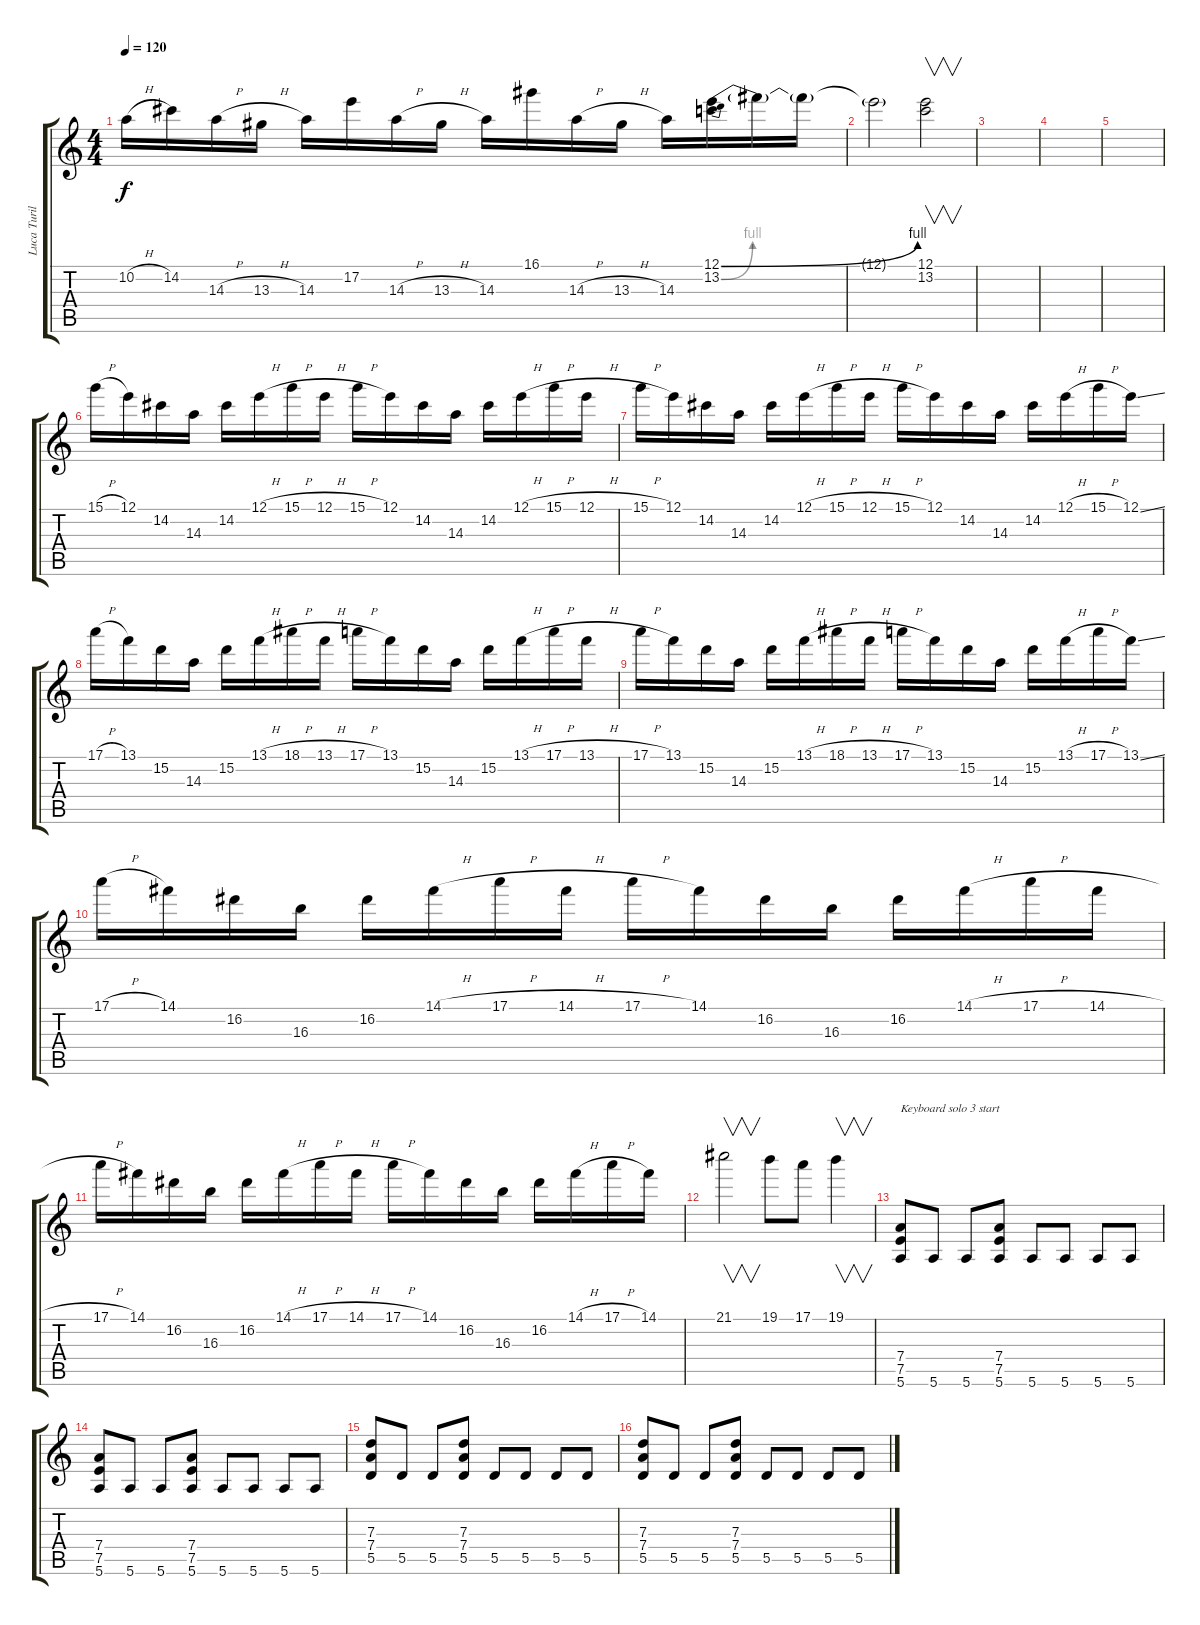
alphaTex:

\track ("Luca Turilli" "Luca Turil") {instrument overdrivenguitar}
\staff {score tabs}
\tuning (E4 B3 G3 D3 A2 E2) {hide}
\ts (4 4)
\tempo 120
\clef g2
\ks c
10.2{h}.16{dy f} 14.2.16 14.3{h}.16 13.3{h}.16 14.3.16 17.2.16 14.3{h}.16 13.3{h}.16 14.3.16 16.1.16 14.3{h}.16 13.3{h}.16 14.3.16 (12.1{be (bend 0 0 60 4)} 13.2{be (bend 0 0 60 4)}).16 12.1{t}.16 12.1{t}.16 |
12.1{t}.2 (12.1 13.2).2{v} |
|
|
|
15.1{h}.16 12.1.16 14.2.16 14.3.16 14.2.16 12.1{h}.16 15.1{h}.16 12.1{h}.16 15.1{h}.16 12.1.16 14.2.16 14.3.16 14.2.16 12.1{h}.16 15.1{h}.16 12.1{h}.16 |
15.1{h}.16 12.1.16 14.2.16 14.3.16 14.2.16 12.1{h}.16 15.1{h}.16 12.1{h}.16 15.1{h}.16 12.1.16 14.2.16 14.3.16 14.2.16 12.1{h}.16 15.1{h}.16 12.1{ss}.16 |
17.1{h}.16 13.1.16 15.2.16 14.3.16 15.2.16 13.1{h}.16 18.1{h}.16 13.1{h}.16 17.1{h}.16 13.1.16 15.2.16 14.3.16 15.2.16 13.1{h}.16 17.1{h}.16 13.1{h}.16 |
17.1{h}.16 13.1.16 15.2.16 14.3.16 15.2.16 13.1{h}.16 18.1{h}.16 13.1{h}.16 17.1{h}.16 13.1.16 15.2.16 14.3.16 15.2.16 13.1{h}.16 17.1{h}.16 13.1{ss}.16 |
17.1{h}.16 14.1.16 16.2.16 16.3.16 16.2.16 14.1{h}.16 17.1{h}.16 14.1{h}.16 17.1{h}.16 14.1.16 16.2.16 16.3.16 16.2.16 14.1{h}.16 17.1{h}.16 14.1{h}.16 |
17.1{h}.16 14.1.16 16.2.16 16.3.16 16.2.16 14.1{h}.16 17.1{h}.16 14.1{h}.16 17.1{h}.16 14.1.16 16.2.16 16.3.16 16.2.16 14.1{h}.16 17.1{h}.16 14.1.16 |
21.1.2{v} 19.1.8 17.1.8 19.1.4{v} |
(7.4 7.5 5.6).8{txt "Keyboard solo 3 start"} 5.6.8 5.6.8 (7.4 7.5 5.6).8 5.6.8 5.6.8 5.6.8 5.6.8 |
(7.4 7.5 5.6).8 5.6.8 5.6.8 (7.4 7.5 5.6).8 5.6.8 5.6.8 5.6.8 5.6.8 |
(7.3 7.4 5.5).8 5.5.8 5.5.8 (7.3 7.4 5.5).8 5.5.8 5.5.8 5.5.8 5.5.8 |
(7.3 7.4 5.5).8 5.5.8 5.5.8 (7.3 7.4 5.5).8 5.5.8 5.5.8 5.5.8 5.5.8
